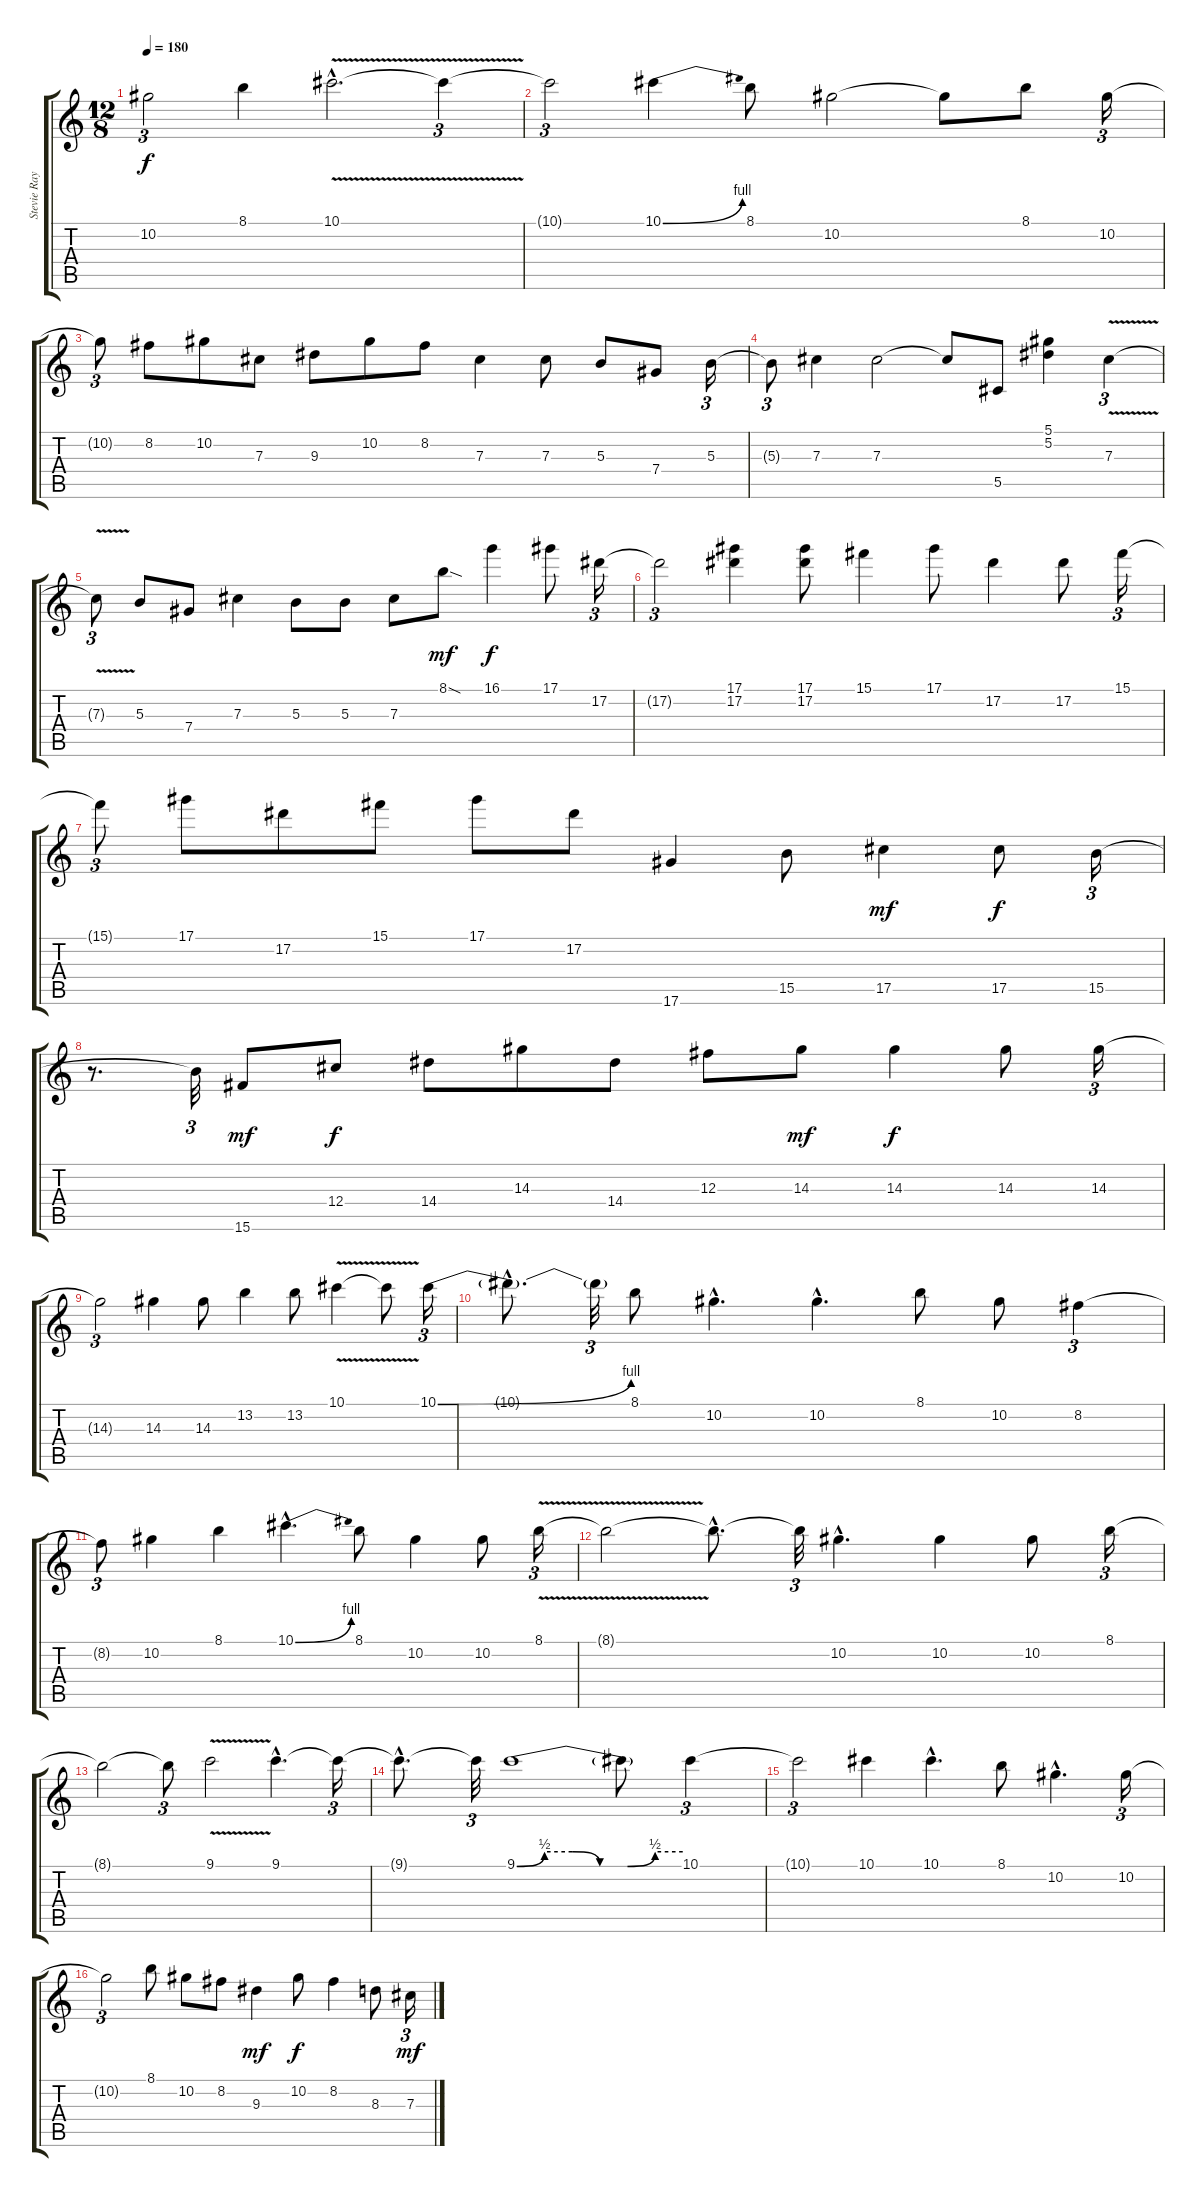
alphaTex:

\track ("Stevie Ray Vaughan" "Stevie Ray") {instrument overdrivenguitar}
\staff {score tabs}
\tuning (Eb4 Bb3 Gb3 Db3 Ab2 Eb2) {hide}
\ts (12 8)
\tempo 180
\clef g2
\ks c
10.2{t}.2{tu (3 2) dy f} 8.1.4 10.1{v hac}.2{d} 10.1{t}.4{tu (3 2)} |
10.1{t}.2{tu (3 2)} 10.1{be (bend 0 0 60 4)}.4 8.1.8 10.2.2 10.2{t}.8 8.1.8 10.2.16{tu (3 2)} |
10.2{t}.8{tu (3 2)} 8.2.8 10.2.8 7.3.8 9.3.8 10.2.8 8.2.8 7.3.4 7.3.8 5.3.8 7.4.8 5.3.16{tu (3 2)} |
5.3{t}.8{tu (3 2)} 7.3.4 7.3.2 7.3{t}.8 5.5.8 (5.1 5.2).4 7.3{v}.4{tu (3 2)} |
7.3{t}.8{tu (3 2)} 5.3.8 7.4.8 7.3.4 5.3.8 5.3.8 7.3.8 8.1{sod}.8{dy mf} 16.1.4{dy f} 17.1.8 17.2.16{tu (3 2)} |
17.2{t}.2{tu (3 2)} (17.1 17.2).4 (17.1 17.2).8 15.1.4 17.1.8 17.2.4 17.2.8 15.1.16{tu (3 2)} |
15.1{t}.8{tu (3 2)} 17.1.8 17.2.8 15.1.8 17.1.8 17.2.8 17.6.4 15.5.8 17.5.4{dy mf} 17.5.8{dy f} 15.5.16{tu (3 2)} |
r.8{d} 15.5{t}.32{tu (3 2)} 15.6.8{dy mf} 12.4.8{dy f} 14.4.8 14.3.8 14.4.8 12.3.8 14.3.8{dy mf} 14.3.4{dy f} 14.3.8 14.3.16{tu (3 2)} |
14.3{t}.2{tu (3 2)} 14.3.4 14.3.8 13.2.4 13.2.8 10.1{v}.4 10.1{t}.8 10.1{be (bend 0 0 60 4)}.16{tu (3 2)} |
10.1{hac t}.8{d} 10.1{t}.32{tu (3 2)} 8.1.8 10.2{hac}.4{d} 10.2{hac}.4{d} 8.1.8 10.2.8 8.2.4{tu (3 2)} |
8.2{t}.8{tu (3 2)} 10.2.4 8.1.4 10.1{be (bend 0 0 60 4) hac}.4{d} 8.1.8 10.2.4 10.2.8 8.1{v}.16{tu (3 2)} |
8.1{t}.2 8.1{hac t}.8{d} 8.1{t}.32{tu (3 2)} 10.2{hac}.4{d} 10.2.4 10.2.8 8.1.16{tu (3 2)} |
8.1{t}.2 8.1{t}.8{tu (3 2)} 9.1{v}.2 9.1{hac}.4{d} 9.1{t}.16{tu (3 2)} |
9.1{hac t}.8{d} 9.1{t}.32{tu (3 2)} 9.1{be (custom 0 0 10 2 20 2 30 0 40 0 50 2 60 2)}.1 9.1{t}.8 10.1.4{tu (3 2)} |
10.1{t}.2{tu (3 2)} 10.1.4 10.1{hac}.4{d} 8.1.8 10.2{hac}.4{d} 10.2.16{tu (3 2)} |
10.2{t}.2{tu (3 2)} 8.1.8 10.2.8 8.2.8 9.3.4{dy mf} 10.2.8{dy f} 8.2.4 8.3.8 7.3.16{tu (3 2) dy mf}
